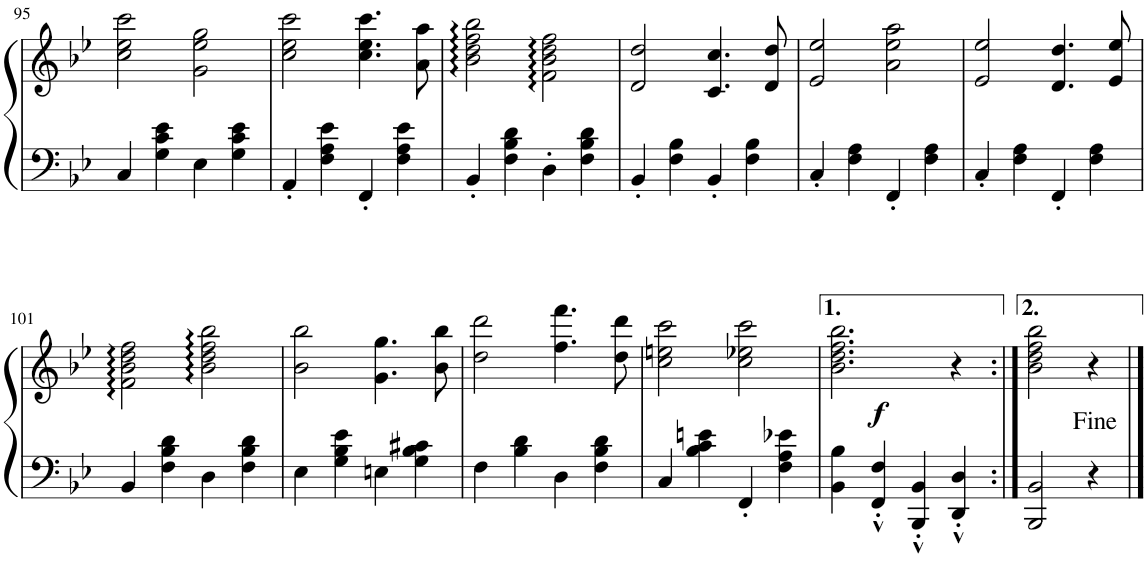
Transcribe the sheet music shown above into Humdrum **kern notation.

**kern	**kern	**dynam
*part1	*part1	*part1
*staff2	*staff1	*staff1/2
*I"Piano	*	*
*I'Pno.	*	*
!!LO:PB:g=z
*clefF4	*clefG2	*
*k[b-e-]	*k[b-e-]	*
*M4/4	*M4/4	*
*met(c)	*met(c)	*
=95	=95	=95
4C/	2cc\ 2ee-\ 2ccc\	.
4G\ 4c\ 4e-\	.	.
4E-\	2g\ 2ee-\ 2gg\	.
4G\ 4c\ 4e-\	.	.
=96	=96	=96
4AA'/	2cc\ 2ee-\ 2ccc\	.
4F\ 4A\ 4e-\	.	.
4FF'/	4.cc\ 4.ee-\ 4.ccc\	.
4F\ 4A\ 4e-\	.	.
.	8a\ 8aa\	.
=97	=97	=97
4BB-'/	2b-\ 2dd\ 2ff\ 2bb-\	.
4F\ 4B-\ 4d\	.	.
4D'\	2f\ 2b-\ 2dd\ 2ff\	.
4F\ 4B-\ 4d\	.	.
=98	=98	=98
4BB-'/	2d/ 2dd/	.
4F\ 4B-\	.	.
4BB-'/	4.c/ 4.cc/	.
4F\ 4B-\	.	.
.	8d/ 8dd/	.
=99	=99	=99
4C'/	2e-/ 2ee-/	.
4F\ 4A\	.	.
4FF'/	2a\ 2ee-\ 2aa\	.
4F\ 4A\	.	.
=100	=100	=100
4C'/	2e-/ 2ee-/	.
4F\ 4A\	.	.
4FF'/	4.d/ 4.dd/	.
4F\ 4A\	.	.
.	8e-/ 8ee-/	.
!!LO:LB:g=z
=101	=101	=101
4BB-/	2f\ 2b-\ 2dd\ 2ff\	.
4F\ 4B-\ 4d\	.	.
4D\	2b-\ 2dd\ 2ff\ 2bb-\	.
4F\ 4B-\ 4d\	.	.
=102	=102	=102
4E-\	2b-\ 2bb-\	.
4G\ 4B-\ 4e-\	.	.
4En\	4.g\ 4.gg\	.
4G\ 4B-\ 4c#X\	.	.
.	8b-\ 8bb-\	.
=103	=103	=103
4F\	2dd\ 2ddd\	.
4B-\ 4d\	.	.
4D\	4.ff\ 4.fff\	.
4F\ 4B-\ 4d\	.	.
.	8dd\ 8ddd\	.
=104	=104	=104
4C/	2cc\ 2een\ 2ccc\	.
4B-\ 4c\ 4en\	.	.
4FF'/	2cc\ 2ee-X\ 2ccc\	.
4F\ 4A\ 4e-X\	.	.
=105	=105	=105
4BB-\ 4B-\	2.b-\ 2.dd\ 2.ff\ 2.bb-\	.
!	!	!LO:DY:a=2
4FF/'<^^ 4F/'<^^	.	f
4BBB-/'<^^ 4BB-/'<^^	.	.
4DD/'<^^ 4D/'<^^	4r	.
=106:|!	=106:|!	=106:|!
2BBB-/ 2BB-/	2b-\ 2dd\ 2ff\ 2bb-\	.
4r	4r	.
==	==	==
*-	*-	*-
